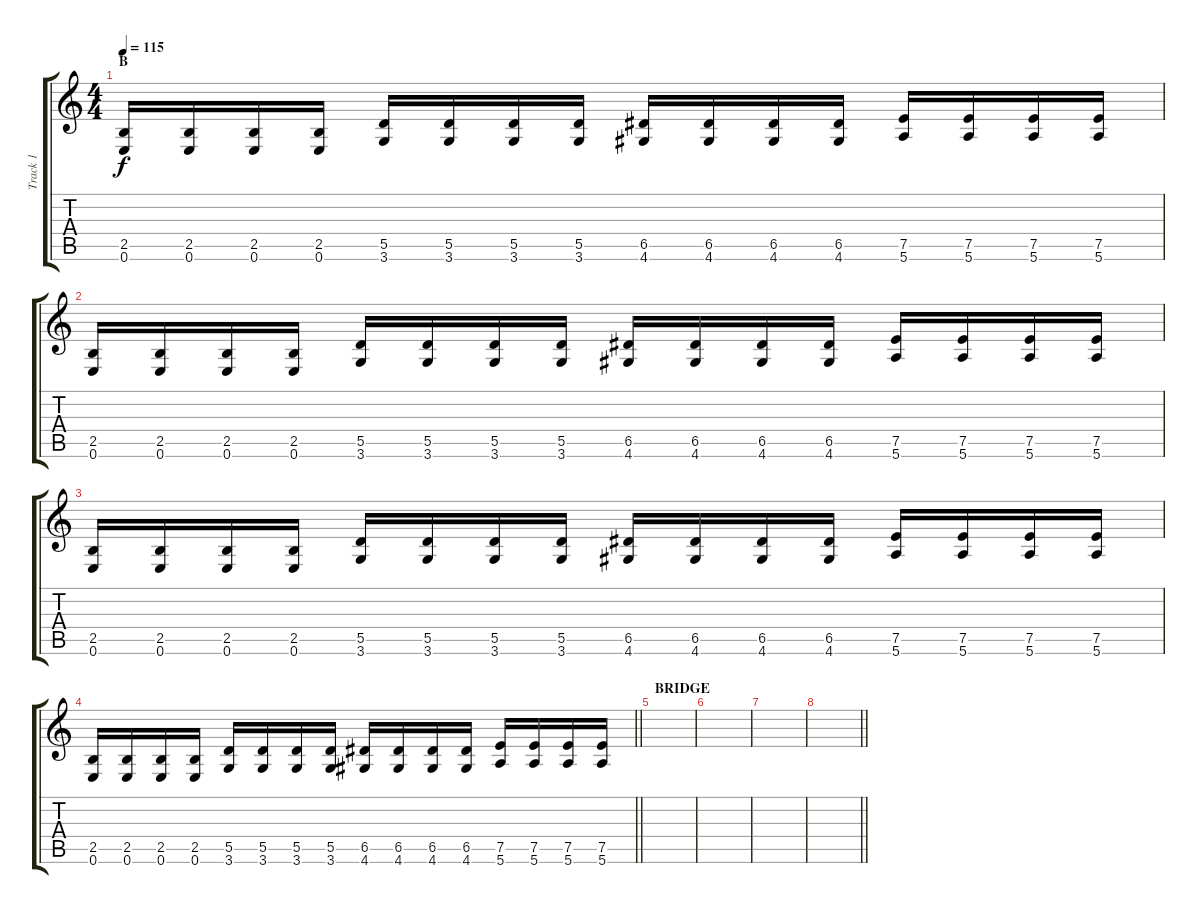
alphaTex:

\track ("Track 1" "Track 1") {instrument distortionguitar}
\staff {score tabs}
\tuning (E4 B3 G3 D3 A2 E2) {hide}
\ts (4 4)
\section ("" "B")
\tempo 115
\clef g2
\ks c
(2.5 0.6).16{dy f} (2.5 0.6).16 (2.5 0.6).16 (2.5 0.6).16 (5.5 3.6).16 (5.5 3.6).16 (5.5 3.6).16 (5.5 3.6).16 (6.5 4.6).16 (6.5 4.6).16 (6.5 4.6).16 (6.5 4.6).16 (7.5 5.6).16 (7.5 5.6).16 (7.5 5.6).16 (7.5 5.6).16 |
(2.5 0.6).16 (2.5 0.6).16 (2.5 0.6).16 (2.5 0.6).16 (5.5 3.6).16 (5.5 3.6).16 (5.5 3.6).16 (5.5 3.6).16 (6.5 4.6).16 (6.5 4.6).16 (6.5 4.6).16 (6.5 4.6).16 (7.5 5.6).16 (7.5 5.6).16 (7.5 5.6).16 (7.5 5.6).16 |
(2.5 0.6).16 (2.5 0.6).16 (2.5 0.6).16 (2.5 0.6).16 (5.5 3.6).16 (5.5 3.6).16 (5.5 3.6).16 (5.5 3.6).16 (6.5 4.6).16 (6.5 4.6).16 (6.5 4.6).16 (6.5 4.6).16 (7.5 5.6).16 (7.5 5.6).16 (7.5 5.6).16 (7.5 5.6).16 |
\barLineRight lightlight
(2.5 0.6).16 (2.5 0.6).16 (2.5 0.6).16 (2.5 0.6).16 (5.5 3.6).16 (5.5 3.6).16 (5.5 3.6).16 (5.5 3.6).16 (6.5 4.6).16 (6.5 4.6).16 (6.5 4.6).16 (6.5 4.6).16 (7.5 5.6).16 (7.5 5.6).16 (7.5 5.6).16 (7.5 5.6).16 |
\section ("" "BRIDGE")
|
|
|
\barLineRight lightlight
